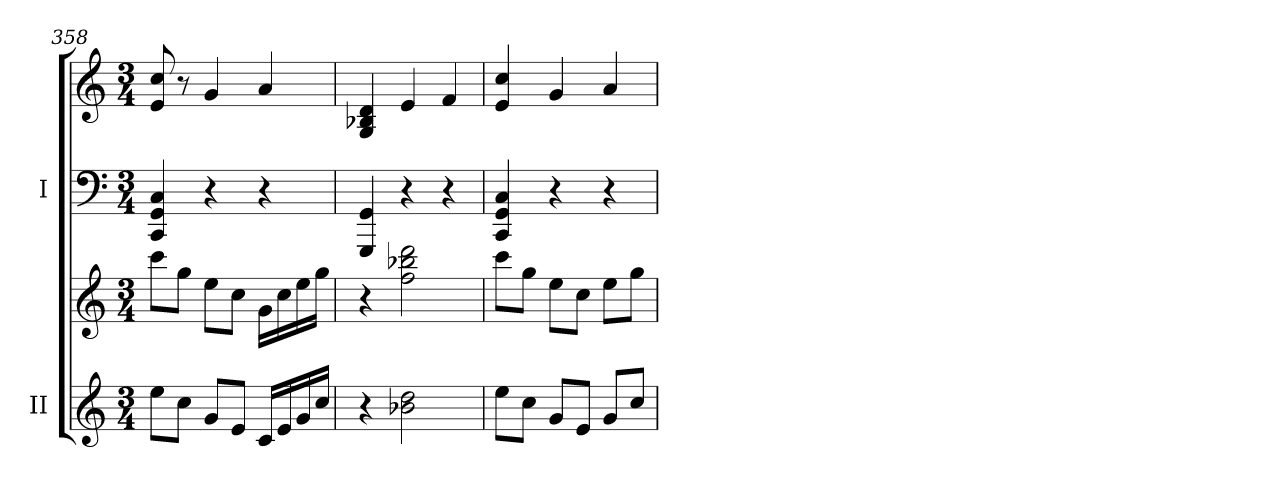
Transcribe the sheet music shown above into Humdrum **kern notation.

**kern	**kern	**kern	**kern
*part2	*part2	*part1	*part1
*staff4	*staff3	*staff2	*staff1
*I"II	*	*I"I	*
*I'II	*	*I'I	*
*clefG2	*clefG2	*clefF4	*clefG2
*k[]	*k[]	*k[]	*k[]
*a:	*a:	*a:	*a:
*M3/4	*M3/4	*M3/4	*M3/4
=358	=358	=358	=358
8ee\L	8ccc\L	4CC/ 4GG/ 4C/	8e/ 8cc/
8cc\J	8gg\J	.	8r
8g/L	8ee\L	4r	4g/
8e/J	8cc\J	.	.
16c/LL	16g\LL	4r	4a/
16e/	16cc\	.	.
16g/	16ee\	.	.
16cc/JJ	16gg\JJ	.	.
=359	=359	=359	=359
4r	4r	4GGG/ 4GG/	4G/ 4B-X/ 4d/
2b-X\ 2dd\	2ff\ 2bb-X\ 2ddd\	4r	4e/
.	.	4r	4f/
=360	=360	=360	=360
8ee\L	8ccc\L	4CC/ 4GG/ 4C/	4e/ 4cc/
8cc\J	8gg\J	.	.
8g/L	8ee\L	4r	4g/
8e/J	8cc\J	.	.
8g/L	8ee\L	4r	4a/
8cc/J	8gg\J	.	.
=	=	=	=
*-	*-	*-	*-
